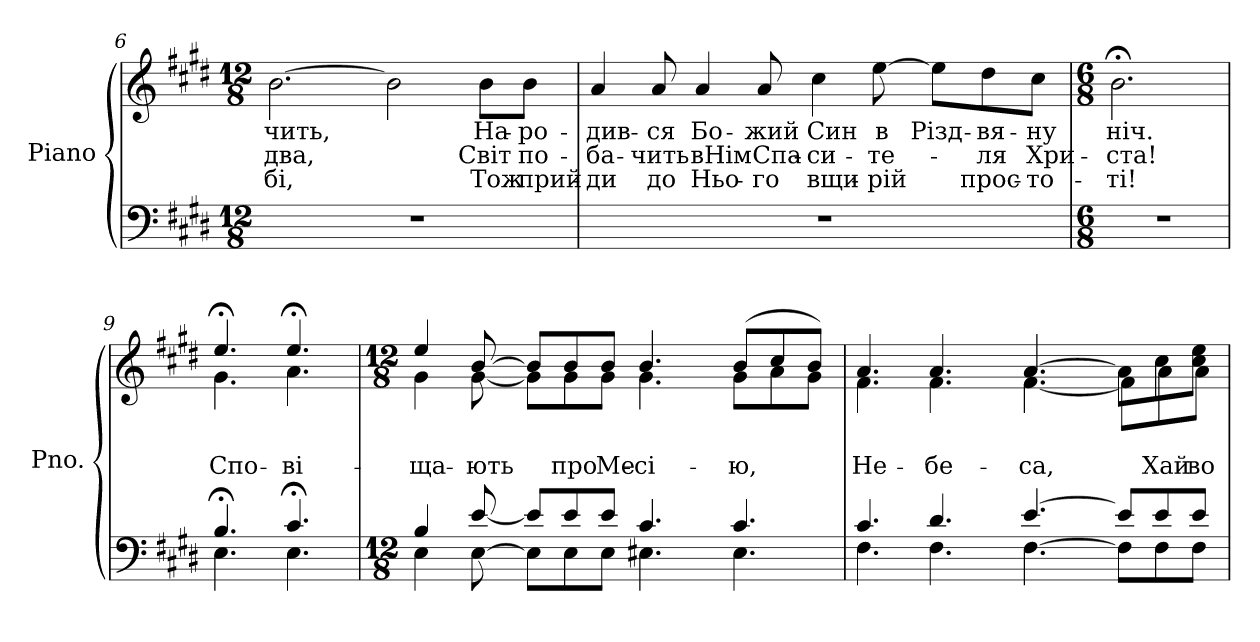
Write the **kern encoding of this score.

**kern	**kern	**text	**text	**text
*part1	*part1	*part1	*part1	*part1
*staff2	*staff1	*staff1	*staff1	*staff1
*I"Piano	*	*	*	*
*I'Pno.	*	*	*	*
*clefF4	*clefG2	*	*	*
*k[f#c#g#d#]	*k[f#c#g#d#]	*	*	*
*M12/8	*M12/8	*	*	*
=6	=6	=6	=6	=6
!	!	!LO:LY:b	!LO:LY:b	!LO:LY:b
1.r	[2.b\	-чить,	-два,	-бі,
.	2b\]	.	.	.
!	!	!LO:LY:b	!LO:LY:b	!LO:LY:b
.	8b\L	На-	Світ	Тож
!	!	!LO:LY:b	!LO:LY:b	!LO:LY:b
.	8b\J	-ро-	по-	прий-
!!LO:LB:g=z
=7	=7	=7	=7	=7
!	!	!LO:LY:b	!LO:LY:b	!LO:LY:b
1.r	4a/	-див-	-ба-	-ди
!	!	!LO:LY:b	!LO:LY:b	!LO:LY:b
.	8a/	-ся	-чить	до
!	!	!LO:LY:b	!LO:LY:b	!LO:LY:b
.	4a/	Бо-	вНім	Ньо-
!	!	!LO:LY:b	!LO:LY:b	!LO:LY:b
.	8a/	-жий	Спа-	-го
!	!	!LO:LY:b	!LO:LY:b	!LO:LY:b
.	4cc#\	Син	-си-	вщи-
!	!	!LO:LY:b	!LO:LY:b	!LO:LY:b
.	[8ee\	в	-те-	-рій
!	!	!LO:LY:b	!	!
.	8ee\L]	Різд-	.	.
!	!	!LO:LY:b	!LO:LY:b	!LO:LY:b
.	8dd#\	-вя-	-ля	прос-
!	!	!LO:LY:b	!LO:LY:b	!LO:LY:b
.	8cc#\J	-ну	Хри-	-то-
=8	=8	=8	=8	=8
*M6/8	*M6/8	*	*	*
!	!	!LO:LY:b	!LO:LY:b	!LO:LY:b
2.r	2.b;<\	ніч.	-ста!	-ті!
=9	=9	=9	=9	=9
*^	*	*	*	*
!	!	!	!	!LO:LY:b	!
*	*	*^	*	*	*
4.B;</	4.E\	4.ee;</	4.g#\	.	Спо-	.
!	!	!	!	!	!LO:LY:b	!
4.c#;</	4.E\	4.ee;</	4.a\	.	-ві-	.
*v	*v	*	*	*	*	*
!!LO:PB:g=z	!!
=10	=10	=10	=10	=10	=10
*M12/8	*M12/8	*	*	*	*
*^	*	*	*	*	*
*	*^	*	*	*	*	*
!	!	!	!	!	!	!LO:LY:b	!
4ryy	4B/	4E\	4ee/	4g#\	.	-ща-	.
!	!	!	!	!	!	!LO:LY:b	!
8ryy	[8e/	[8E\	[8b/	[8g#\	.	-ють	.
8ryy	8e/L]	8E\L]	8b/L]	8g#\L]	.	.	.
!	!	!	!	!	!	!LO:LY:b	!
8ryy	8e/	8E\	8b/	8g#\	.	про	.
!	!	!	!	!	!	!LO:LY:b	!
8ryy	8e/J	8E\J	8b/J	8g#\J	.	Ме-	.
!	!	!	!	!	!	!LO:LY:b	!
4.c#/	4ryy	4.E#X\	4.b/	4.g#\	.	-сі-	.
.	8ryy	.	.	.	.	.	.
!	!	!	!	!	!	!LO:LY:b	!
4.ryy	4.c#/	4.E#\	(>8b/L	8g#\L	.	-ю,	.
.	.	.	8cc#/	8a\	.	.	.
.	.	.	8b/J)	8g#\J	.	.	.
=11	=11	=11	=11	=11	=11	=11	=11
!	!	!	!	!	!	!LO:LY:b	!
4.ryy	4.c#/	4.F#\	4.a/	4.f#\	.	Не-	.
!	!	!	!	!	!	!LO:LY:b	!
4.d#/	4ryy	4.F#\	4.a/	4.f#\	.	-бе-	.
.	8ryy	.	.	.	.	.	.
!	!	!	!	!	!	!LO:LY:b	!
[4.e/	4ryy	[4.F#\	[4.a/	[4.f#\	.	-са,	.
.	8ryy	.	.	.	.	.	.
8e/L]	4ryy	8F#\L]	8a\L]	8f#\L]	.	.	.
!	!	!	!	!	!	!LO:LY:b	!
8e/	.	8F#\	8cc#\	8a\	.	Хай	.
!	!	!	!	!	!	!LO:LY:b	!
8e/J	8ryy	8F#\J	8cc#\ 8ee\J	8a\J	.	во-	.
*v	*v	*v	*	*	*	*	*
*	*v	*v	*	*	*
=	=	=	=	=
*-	*-	*-	*-	*-
